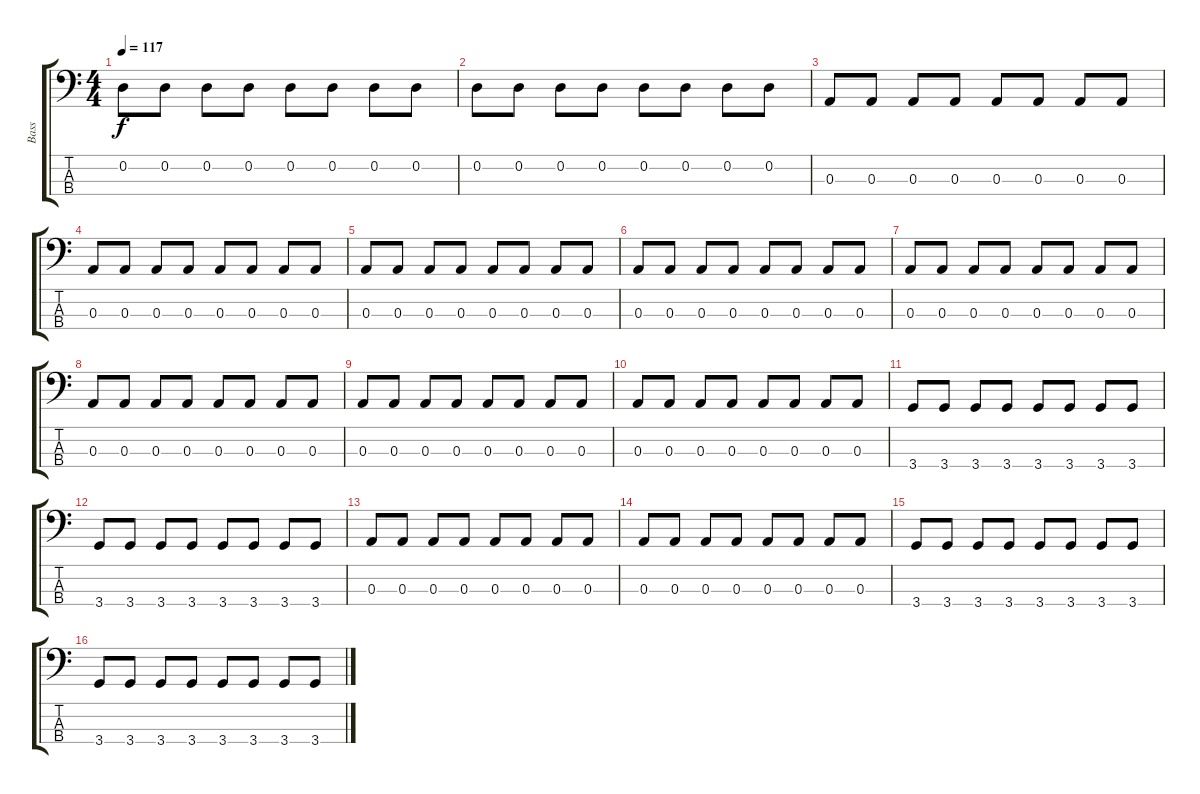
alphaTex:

\track ("Bass" "Bass") {instrument electricguitarjazz}
\staff {score tabs}
\tuning (G2 D2 A1 E1) {hide}
\ts (4 4)
\tempo 117
\clef f4
\ks c
0.2.8{dy f} 0.2.8 0.2.8 0.2.8 0.2.8 0.2.8 0.2.8 0.2.8 |
0.2.8 0.2.8 0.2.8 0.2.8 0.2.8 0.2.8 0.2.8 0.2.8 |
0.3.8 0.3.8 0.3.8 0.3.8 0.3.8 0.3.8 0.3.8 0.3.8 |
0.3.8 0.3.8 0.3.8 0.3.8 0.3.8 0.3.8 0.3.8 0.3.8 |
0.3.8 0.3.8 0.3.8 0.3.8 0.3.8 0.3.8 0.3.8 0.3.8 |
0.3.8 0.3.8 0.3.8 0.3.8 0.3.8 0.3.8 0.3.8 0.3.8 |
0.3.8 0.3.8 0.3.8 0.3.8 0.3.8 0.3.8 0.3.8 0.3.8 |
0.3.8 0.3.8 0.3.8 0.3.8 0.3.8 0.3.8 0.3.8 0.3.8 |
0.3.8 0.3.8 0.3.8 0.3.8 0.3.8 0.3.8 0.3.8 0.3.8 |
0.3.8 0.3.8 0.3.8 0.3.8 0.3.8 0.3.8 0.3.8 0.3.8 |
3.4.8 3.4.8 3.4.8 3.4.8 3.4.8 3.4.8 3.4.8 3.4.8 |
3.4.8 3.4.8 3.4.8 3.4.8 3.4.8 3.4.8 3.4.8 3.4.8 |
0.3.8 0.3.8 0.3.8 0.3.8 0.3.8 0.3.8 0.3.8 0.3.8 |
0.3.8 0.3.8 0.3.8 0.3.8 0.3.8 0.3.8 0.3.8 0.3.8 |
3.4.8 3.4.8 3.4.8 3.4.8 3.4.8 3.4.8 3.4.8 3.4.8 |
3.4.8 3.4.8 3.4.8 3.4.8 3.4.8 3.4.8 3.4.8 3.4.8
